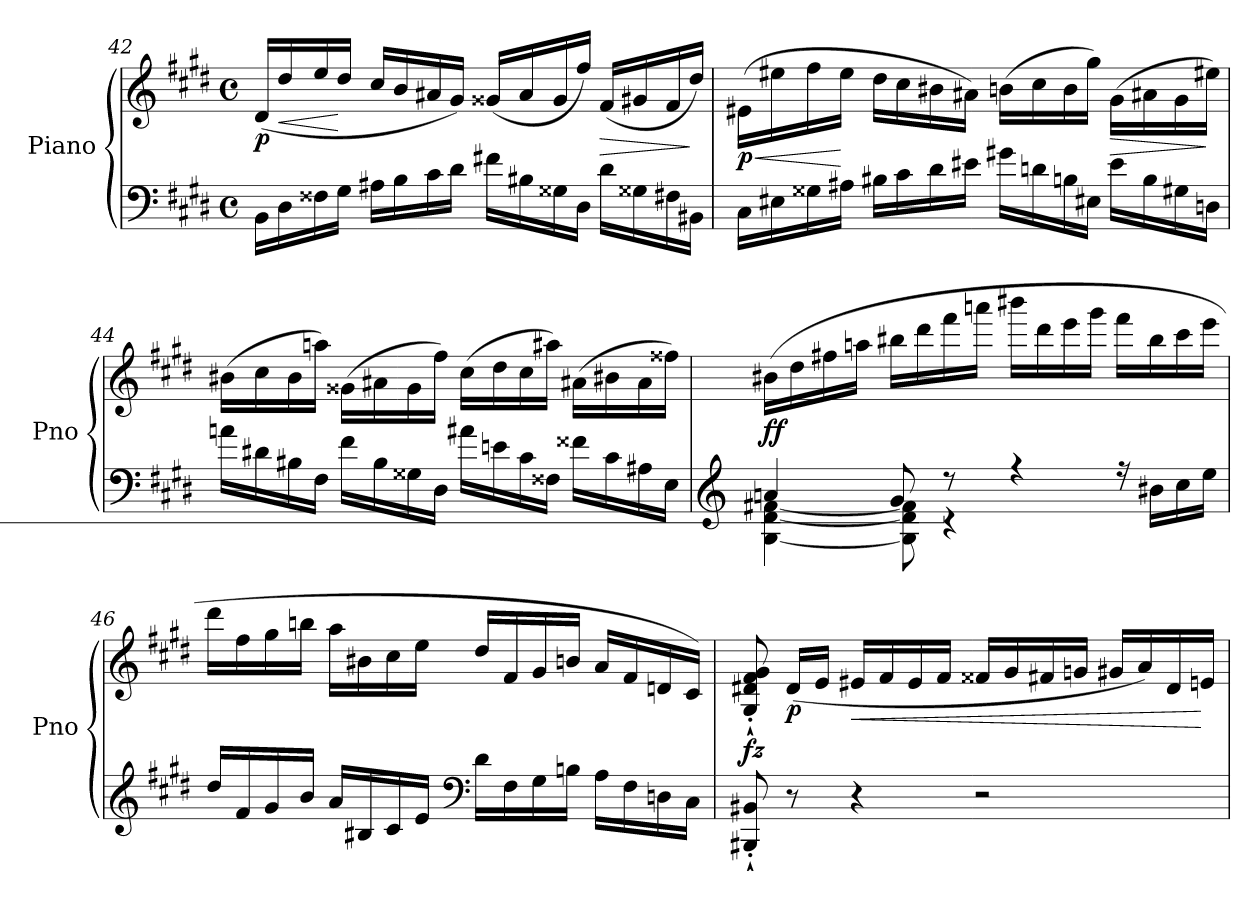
**kern	**kern	**dynam
*part1	*part1	*part1
*staff2	*staff1	*staff1/2
*I"Piano	*	*
*I'Pno	*	*
*clefF4	*clefG2	*
*k[f#c#g#d#]	*k[f#c#g#d#]	*
*M4/4	*M4/4	*
*met(c)	*met(c)	*
=42	=42	=42
!	!	!LO:DY:b
16BB\LL	(>16d#/LL	p
!	!	!LO:HP:b
16D#\	16dd#/	<
16F##X\	16ee/	.
16G#\JJ	16dd#/JJ	[
!	!	!LO:DY:b
16A#X\LL	16cc#/LL	other-dynamics
16B\	16b/	.
16c#\	16a#X/	.
16d#\JJ	16g#/JJ)	.
16f#X\LL	(>16g##X/LL	.
16B#X\	16a#/	.
16G##X\	16g##/	.
16D#\JJ	16ff#/JJ)	.
!	!	!LO:HP:b
16d#\LL	(>16f#/LL	>
16G##X\	16g#X/	.
16F#X\	16f#/	.
16BB#X\JJ	16dd#/JJ)	]
!!LO:LB:g=z
=43	=43	=43
!	!	!LO:HP:b
!	!	!LO:DY:n=1:b
16C#\LL	(>16e#X\LL	< p
16E#X\	16ee#X\	.
16G##X\	16ff#\	.
16A#X\JJ	16ee#\JJ	[
!	!	!LO:DY:n=2:b
16B#X\LL	16dd#\LL	other-dynamics
16c#\	16cc#\	.
16d#\	16b#X\	.
16e#X\JJ	16a#X\JJ)	.
16g#X\LL	(>16bn\LL	.
16dn\	16cc#\	.
16Bn\	16b\	.
16E#X\JJ	16gg#\JJ)	.
!	!	!LO:HP:b
16e#\LL	(>16g#\LL	>
16B\	16a#X\	.
16G#X\	16g#\	.
16Dn\JJ	16ee#X\JJ)	]
!!LO:LB:g=z
=44	=44	=44
!	!	!LO:DY:b
16an\LL	(>16b#X\LL	other-dynamics
16d#X\	16cc#\	.
16B#X\	16b#\	.
16F#\JJ	16aan\JJ)	.
16f#\LL	(>16g##X\LL	.
16B#\	16a#X\	.
16G##X\	16g##\	.
16D#\JJ	16ff#\JJ)	.
16a#X\LL	(>16cc#\LL	.
16en\	16dd#\	.
16c#\	16cc#\	.
16F##X\JJ	16aa#X\JJ)	.
16f##X\LL	(>16a#X\LL	.
16c#\	16b#X\	.
16A#X\	16a#\	.
16E\JJ	16ff##X\JJ)	.
!!LO:LB:g=z
=45	=45	=45
*clefG2	*	*
*^	*	*
!	!	!	!LO:DY:b
4an/	[4G#\ [4d#\ [4f#X\	(>16b#X\LL	ff
.	.	16dd#\	.
.	.	16ff#X\	.
.	.	16aan\JJ	.
8g#/	8G#\] 8d#\] 8f#\]	16bb#X\LL	.
.	.	16ddd#\	.
!	!LO:N:vis=2.	!	!
8r	8%5r	16fff#\	.
.	.	16aaan\JJ	.
4r	.	16bbb#X\LL	.
.	.	16ddd#\	.
.	.	16eee\	.
.	.	16ggg#\JJ	.
16r	.	16fff#\LL	.
16b#X\LL	.	16bb#\	.
16cc#\	.	16ccc#\	.
16ee\JJ	.	16eee\JJ	.
*v	*v	*	*
=46	=46	=46
!	!	!LO:DY:b
16dd#/LL	16ddd#\LL	other-dynamics
16f#/	16ff#\	.
16g#/	16gg#\	.
16b/JJ	16bbn\JJ	.
16a/LL	16aa\LL	.
16B#X/	16b#X\	.
16c#/	16cc#\	.
16e/JJ	16ee\JJ	.
*clefF4	*	*
16d#\LL	16dd#/LL	.
16F#\	16f#/	.
16G#\	16g#/	.
16Bn\JJ	16bn/JJ	.
16A\LL	16a/LL	.
16F#\	16f#/	.
16Dn\	16dn/	.
16C#\JJ	16c#/JJ)	.
!!LO:LB:g=z
=47	=47	=47
!	!	!LO:DY:b
8BBB#X/'` 8BB#X/'`	8G#/'` 8d#X/'` 8f#/'` 8g#/'`	fz
!	!	!LO:DY:b
8r	(<16d#/LL	p
.	16e/JJ	.
!	!	!LO:HP:b
4r	16e#X/LL	<
.	16f#/	.
.	16e#/	.
.	16f#/JJ	.
2r	16f##X/LL	.
.	16g#/	.
.	16f#X/	.
.	16gn/JJ	.
.	16g#X/LL	.
.	16a/)	.
.	16d#/	.
.	16en/JJ	[
=	=	=
*-	*-	*-
